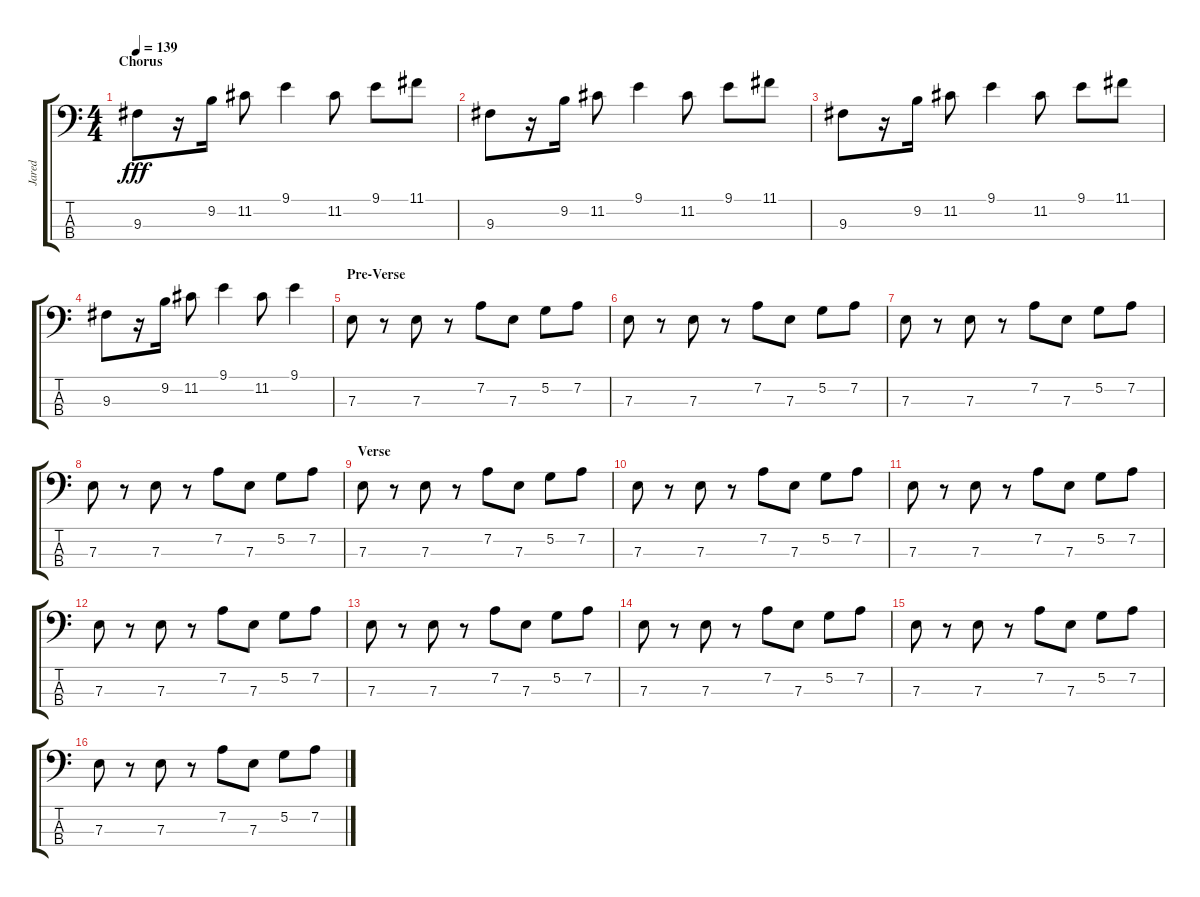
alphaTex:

\track ("Jared" "Jared") {instrument electricbassfinger}
\staff {score tabs}
\tuning (G2 D2 A1 E1) {hide}
\ts (4 4)
\section ("" "Chorus")
\tempo 139
\clef f4
\ks c
9.3.8{dy fff} r.16 9.2.16 11.2.8 9.1.4 11.2.8 9.1.8 11.1.8 |
9.3.8 r.16 9.2.16 11.2.8 9.1.4 11.2.8 9.1.8 11.1.8 |
9.3.8 r.16 9.2.16 11.2.8 9.1.4 11.2.8 9.1.8 11.1.8 |
9.3.8 r.16 9.2.16 11.2.8 9.1.4 11.2.8 9.1.4 |
\section ("" "Pre-Verse")
7.3.8 r.8 7.3.8 r.8 7.2.8 7.3.8 5.2.8 7.2.8 |
7.3.8 r.8 7.3.8 r.8 7.2.8 7.3.8 5.2.8 7.2.8 |
7.3.8 r.8 7.3.8 r.8 7.2.8 7.3.8 5.2.8 7.2.8 |
7.3.8 r.8 7.3.8 r.8 7.2.8 7.3.8 5.2.8 7.2.8 |
\section ("" "Verse")
7.3.8 r.8 7.3.8 r.8 7.2.8 7.3.8 5.2.8 7.2.8 |
7.3.8 r.8 7.3.8 r.8 7.2.8 7.3.8 5.2.8 7.2.8 |
7.3.8 r.8 7.3.8 r.8 7.2.8 7.3.8 5.2.8 7.2.8 |
7.3.8 r.8 7.3.8 r.8 7.2.8 7.3.8 5.2.8 7.2.8 |
7.3.8 r.8 7.3.8 r.8 7.2.8 7.3.8 5.2.8 7.2.8 |
7.3.8 r.8 7.3.8 r.8 7.2.8 7.3.8 5.2.8 7.2.8 |
7.3.8 r.8 7.3.8 r.8 7.2.8 7.3.8 5.2.8 7.2.8 |
7.3.8 r.8 7.3.8 r.8 7.2.8 7.3.8 5.2.8 7.2.8
